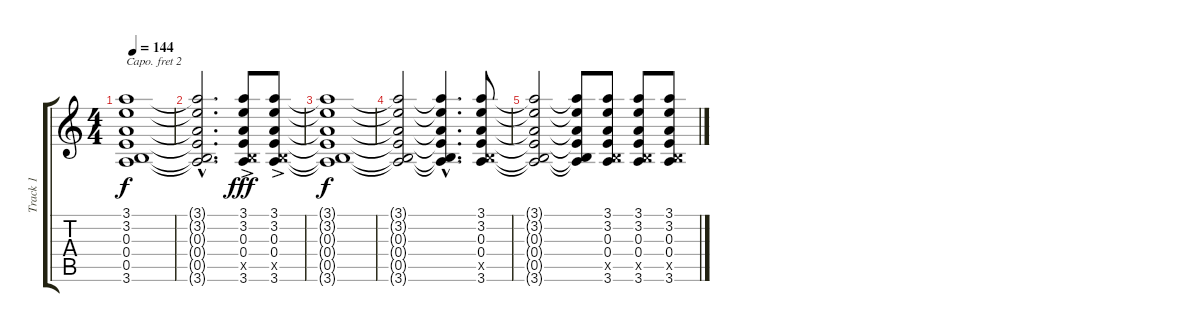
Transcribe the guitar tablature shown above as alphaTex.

\track ("Track 1" "Track 1") {instrument acousticguitarnylon}
\staff {score tabs}
\capo 2
\tuning (E4 B3 G3 D3 A2 E2) {hide}
\ts (4 4)
\tempo 144
\clef g2
\ks c
(3.1{t} 3.2{t} 0.3{t} 0.4{t} 0.5{t} 3.6{t}).1{dy f} |
(3.1{hac t} 3.2{hac t} 0.3{hac t} 0.4{hac t} 0.5{hac t} 3.6{hac t}).2{d} (3.1 3.2 0.3 0.4 0.5{x} 3.6{ac}).8{dy fff} (3.1 3.2 0.3 0.4 0.5{x} 3.6{ac}).8 |
(3.1{t} 3.2{t} 0.3{t} 0.4{t} 0.5{t} 3.6{t}).1{dy f} |
(3.1{t} 3.2{t} 0.3{t} 0.4{t} 0.5{t} 3.6{t}).2 (3.1{hac t} 3.2{hac t} 0.3{hac t} 0.4{hac t} 0.5{hac t} 3.6{hac t}).4{d} (3.1 3.2 0.3 0.4 0.5{x} 3.6).8 |
(3.1{t} 3.2{t} 0.3{t} 0.4{t} 0.5{t} 3.6{t}).2 (3.1{t} 3.2{t} 0.3{t} 0.4{t} 0.5{t} 3.6{t}).8 (3.1 3.2 0.3 0.4 0.5{x} 3.6).8 (3.1 3.2 0.3 0.4 0.5{x} 3.6).8 (3.1 3.2 0.3 0.4 0.5{x} 3.6).8
